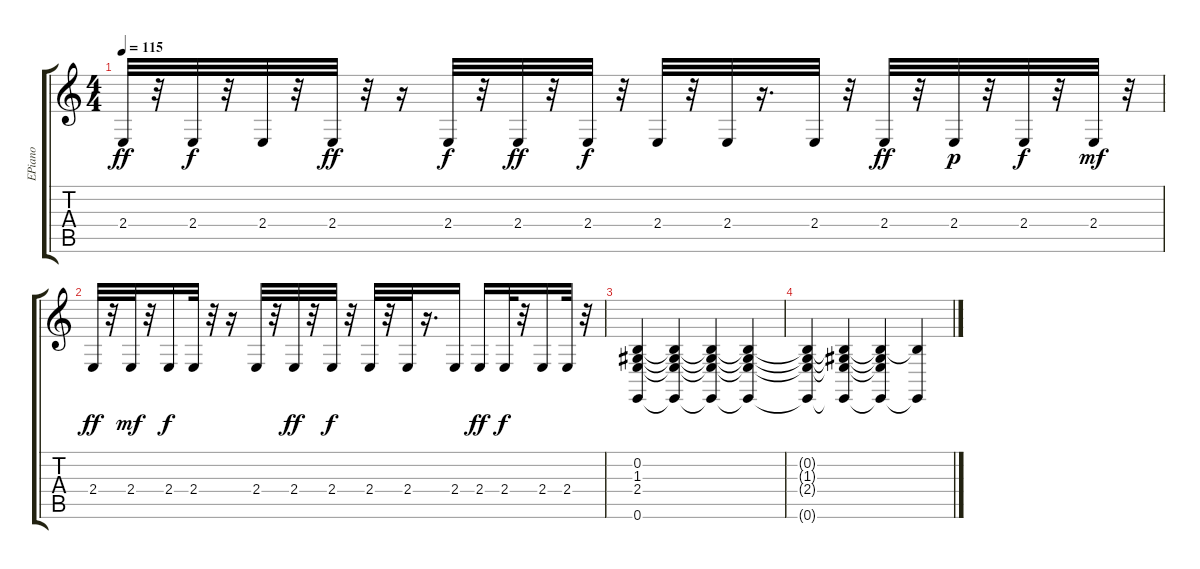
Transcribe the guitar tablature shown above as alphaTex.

\track ("EPiano" "EPiano") {instrument lead2sawtooth}
\staff {score tabs}
\tuning (E4 B3 G3 D3 A2 E2) {hide}
\ts (4 4)
\tempo 115
\clef g2
\ks c
2.4.32{dy ff} r.32 2.4.32{dy f} r.32 2.4.32 r.32 2.4.32{dy ff} r.32 r.16 2.4.32{dy f} r.32 2.4.32{dy ff} r.32 2.4.32{dy f} r.32 2.4.32 r.32 2.4.32 r.16{d} 2.4.32 r.32 2.4.32{dy ff} r.32 2.4.32{dy p} r.32 2.4.32{dy f} r.32 2.4.32{dy mf} r.32 |
2.4.32{dy ff} r.32 2.4.32{dy mf} r.32 2.4.16{dy f} 2.4.32 r.32 r.16 2.4.32 r.32 2.4.32{dy ff} r.32 2.4.32{dy f} r.32 2.4.32 r.32 2.4.32 r.16{d} 2.4.16 2.4.16{dy ff} 2.4.32{dy f} r.32 2.4.16 2.4.32 r.32 |
(0.2 1.3 2.4 0.6).4 (0.2{t} 1.3{t} 2.4{t} 0.6{t}).4 (0.2{t} 1.3{t} 2.4{t} 0.6{t}).4 (0.2{t} 1.3{t} 2.4{t} 0.6{t}).4 |
(0.2{t} 1.3{t} 2.4{t} 0.6{t}).4 (0.2{t} 1.3{t} 2.4{t} 0.6{t}).4 (0.2{t} 1.3{t} 2.4{t} 0.6{t}).4 (0.2{t} 0.6{t}).4
